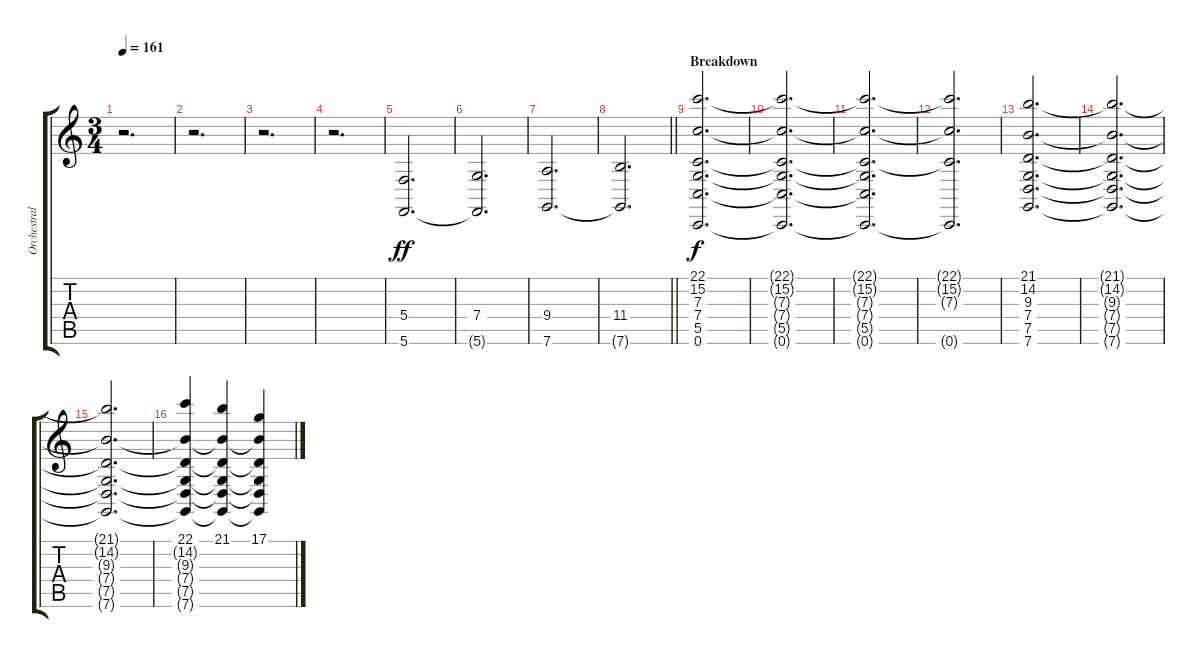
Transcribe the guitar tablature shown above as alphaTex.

\track ("Orchestral Ensemble" "Orchestral") {instrument stringensemble1}
\staff {score tabs}
\tuning (D4 A3 F3 C3 G2 C2) {hide}
\ts (3 4)
\tempo 161
\clef g2
\ks c
r.2{d dy ff} |
r.2{d} |
r.2{d} |
r.2{d} |
(5.4 5.6).2{d volume 16} |
(7.4 5.6{t}).2{d} |
(9.4 7.6).2{d} |
\barLineRight lightlight
(11.4 7.6{t}).2{d} |
\section ("" "Breakdown")
(22.1 15.2 7.3 7.4 5.5 0.6).2{d dy f} |
(22.1{t} 15.2{t} 7.3{t} 7.4{t} 5.5{t} 0.6{t}).2{d} |
(22.1{t} 15.2{t} 7.3{t} 7.4{t} 5.5{t} 0.6{t}).2{d} |
(22.1{t} 15.2{t} 7.3{t} 0.6{t}).2{d} |
(21.1 14.2 9.3 7.4 7.5 7.6).2{d} |
(21.1{t} 14.2{t} 9.3{t} 7.4{t} 7.5{t} 7.6{t}).2{d} |
(21.1{t} 14.2{t} 9.3{t} 7.4{t} 7.5{t} 7.6{t}).2{d} |
(22.1 14.2{t} 9.3{t} 7.4{t} 7.5{t} 7.6{t}).4 (21.1 14.2{t} 9.3{t} 7.4{t} 7.5{t} 7.6{t}).4 (17.1 14.2{t} 9.3{t} 7.4{t} 7.5{t} 7.6{t}).4
